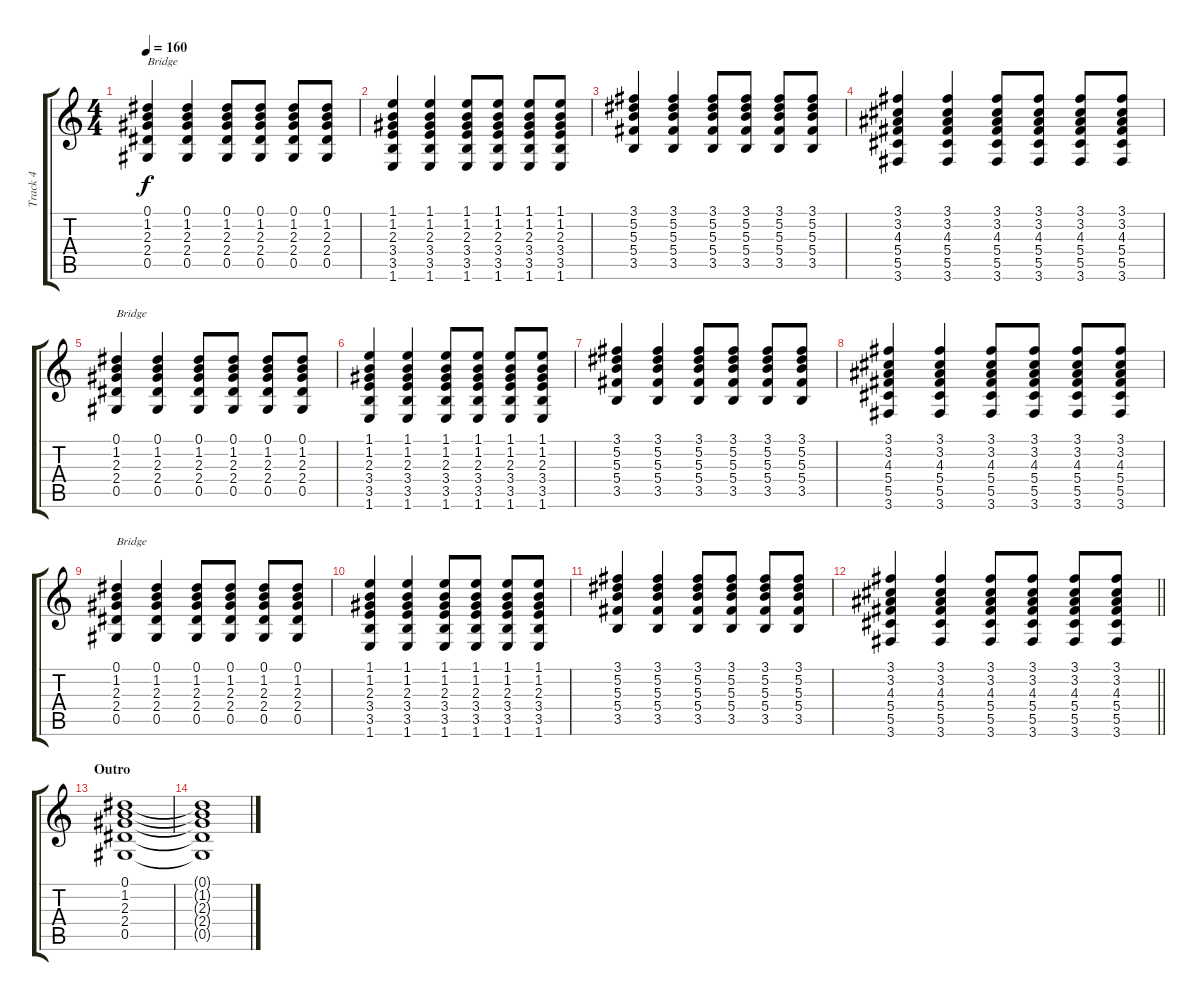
\track ("Track 4" "Track 4") {instrument electricguitarclean}
\staff {score tabs}
\tuning (Eb4 Bb3 Gb3 Db3 Ab2 Eb2) {hide}
\ts (4 4)
\tempo 160
\clef g2
\ks c
(0.1 1.2 2.3 2.4 0.5).4{txt "Bridge" dy f} (0.1 1.2 2.3 2.4 0.5).4 (0.1 1.2 2.3 2.4 0.5).8 (0.1 1.2 2.3 2.4 0.5).8 (0.1 1.2 2.3 2.4 0.5).8 (0.1 1.2 2.3 2.4 0.5).8 |
(1.1 1.2 2.3 3.4 3.5 1.6).4 (1.1 1.2 2.3 3.4 3.5 1.6).4 (1.1 1.2 2.3 3.4 3.5 1.6).8 (1.1 1.2 2.3 3.4 3.5 1.6).8 (1.1 1.2 2.3 3.4 3.5 1.6).8 (1.1 1.2 2.3 3.4 3.5 1.6).8 |
(3.1 5.2 5.3 5.4 3.5).4 (3.1 5.2 5.3 5.4 3.5).4 (3.1 5.2 5.3 5.4 3.5).8 (3.1 5.2 5.3 5.4 3.5).8 (3.1 5.2 5.3 5.4 3.5).8 (3.1 5.2 5.3 5.4 3.5).8 |
(3.1 3.2 4.3 5.4 5.5 3.6).4 (3.1 3.2 4.3 5.4 5.5 3.6).4 (3.1 3.2 4.3 5.4 5.5 3.6).8 (3.1 3.2 4.3 5.4 5.5 3.6).8 (3.1 3.2 4.3 5.4 5.5 3.6).8 (3.1 3.2 4.3 5.4 5.5 3.6).8 |
(0.1 1.2 2.3 2.4 0.5).4{txt "Bridge"} (0.1 1.2 2.3 2.4 0.5).4 (0.1 1.2 2.3 2.4 0.5).8 (0.1 1.2 2.3 2.4 0.5).8 (0.1 1.2 2.3 2.4 0.5).8 (0.1 1.2 2.3 2.4 0.5).8 |
(1.1 1.2 2.3 3.4 3.5 1.6).4 (1.1 1.2 2.3 3.4 3.5 1.6).4 (1.1 1.2 2.3 3.4 3.5 1.6).8 (1.1 1.2 2.3 3.4 3.5 1.6).8 (1.1 1.2 2.3 3.4 3.5 1.6).8 (1.1 1.2 2.3 3.4 3.5 1.6).8 |
(3.1 5.2 5.3 5.4 3.5).4 (3.1 5.2 5.3 5.4 3.5).4 (3.1 5.2 5.3 5.4 3.5).8 (3.1 5.2 5.3 5.4 3.5).8 (3.1 5.2 5.3 5.4 3.5).8 (3.1 5.2 5.3 5.4 3.5).8 |
(3.1 3.2 4.3 5.4 5.5 3.6).4 (3.1 3.2 4.3 5.4 5.5 3.6).4 (3.1 3.2 4.3 5.4 5.5 3.6).8 (3.1 3.2 4.3 5.4 5.5 3.6).8 (3.1 3.2 4.3 5.4 5.5 3.6).8 (3.1 3.2 4.3 5.4 5.5 3.6).8 |
(0.1 1.2 2.3 2.4 0.5).4{txt "Bridge"} (0.1 1.2 2.3 2.4 0.5).4 (0.1 1.2 2.3 2.4 0.5).8 (0.1 1.2 2.3 2.4 0.5).8 (0.1 1.2 2.3 2.4 0.5).8 (0.1 1.2 2.3 2.4 0.5).8 |
(1.1 1.2 2.3 3.4 3.5 1.6).4 (1.1 1.2 2.3 3.4 3.5 1.6).4 (1.1 1.2 2.3 3.4 3.5 1.6).8 (1.1 1.2 2.3 3.4 3.5 1.6).8 (1.1 1.2 2.3 3.4 3.5 1.6).8 (1.1 1.2 2.3 3.4 3.5 1.6).8 |
(3.1 5.2 5.3 5.4 3.5).4 (3.1 5.2 5.3 5.4 3.5).4 (3.1 5.2 5.3 5.4 3.5).8 (3.1 5.2 5.3 5.4 3.5).8 (3.1 5.2 5.3 5.4 3.5).8 (3.1 5.2 5.3 5.4 3.5).8 |
\barLineRight lightlight
(3.1 3.2 4.3 5.4 5.5 3.6).4 (3.1 3.2 4.3 5.4 5.5 3.6).4 (3.1 3.2 4.3 5.4 5.5 3.6).8 (3.1 3.2 4.3 5.4 5.5 3.6).8 (3.1 3.2 4.3 5.4 5.5 3.6).8 (3.1 3.2 4.3 5.4 5.5 3.6).8 |
\section ("" "Outro")
(0.1 1.2 2.3 2.4 0.5).1 |
(0.1{t} 1.2{t} 2.3{t} 2.4{t} 0.5{t}).1
